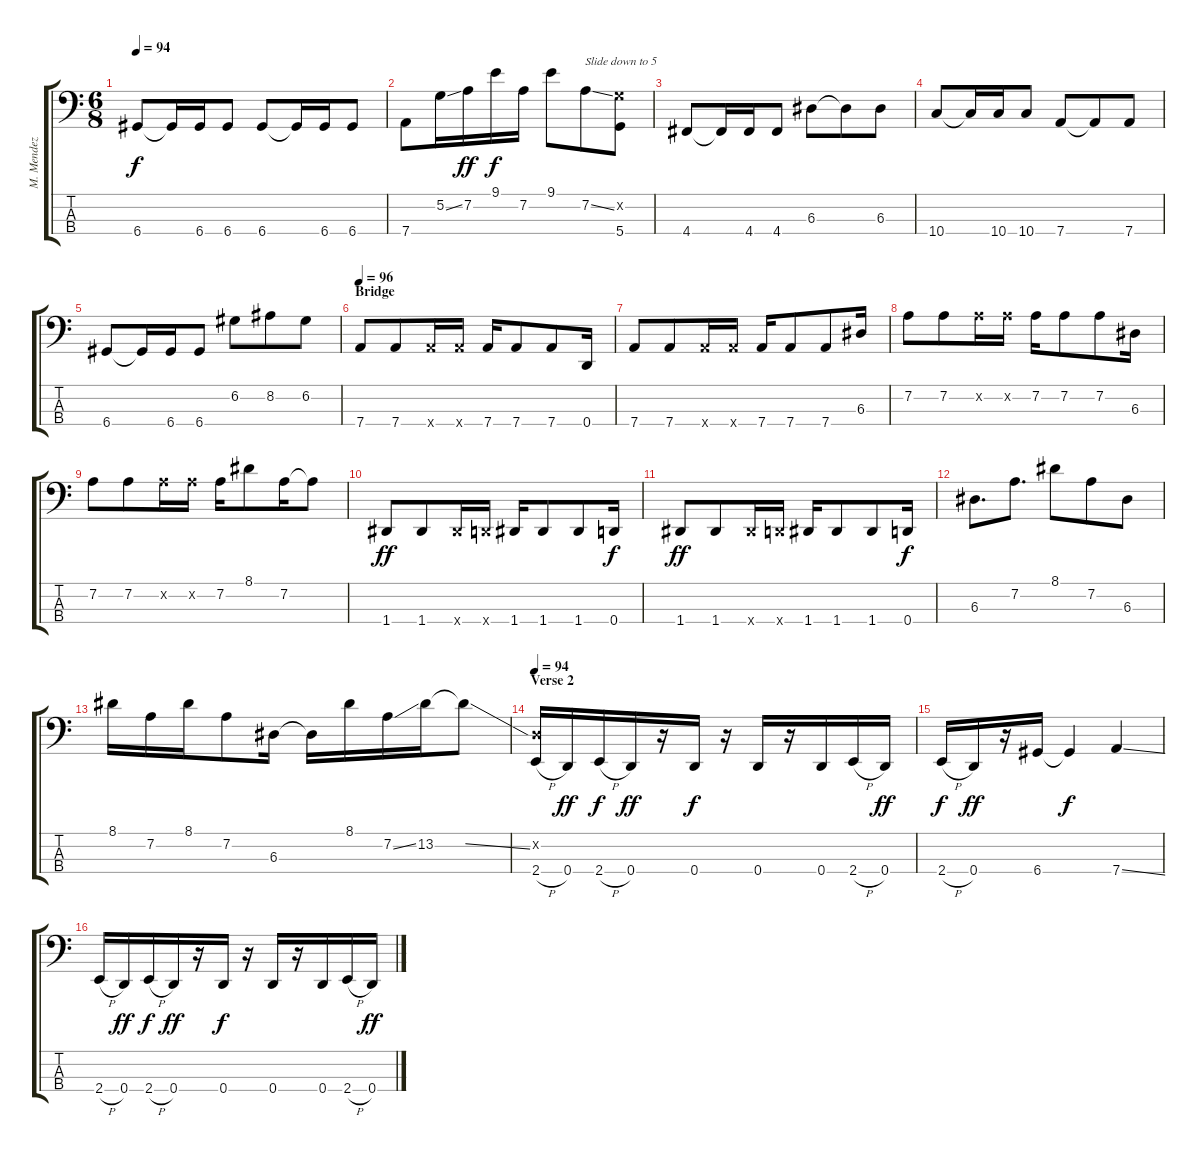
\track ("M. Mendez" "M. Mendez") {instrument electricbassfinger}
\staff {score tabs}
\tuning (G2 D2 A1 D1) {hide}
\ts (6 8)
\tempo 94
\clef f4
\ks c
6.4.8{dy f} 6.4{t}.16 6.4.16 6.4.8 6.4.8 6.4{t}.16 6.4.16 6.4.8 |
7.4.8 5.2{ss}.16 7.2.16{dy ff} 9.1.16{dy f} 7.2.16 9.1.8 7.2{ss}.8{txt "Slide down to 5"} (5.2{x} 5.4).8 |
4.4.8 4.4{t}.16 4.4.16 4.4.8 6.3.8 6.3{t}.8 6.3.8 |
10.4.8 10.4{t}.16 10.4.16 10.4.8 7.4.8 7.4{t}.8 7.4.8 |
6.4.8 6.4{t}.16 6.4.16 6.4.8 6.2.8 8.2.8 6.2.8 |
\section ("" "Bridge")
\tempo 96
7.4.8 7.4.8 7.4{x}.16 7.4{x}.16 7.4.16 7.4.8 7.4.8 0.4.16 |
7.4.8 7.4.8 7.4{x}.16 7.4{x}.16 7.4.16 7.4.8 7.4.8 6.3.16 |
7.2.8 7.2.8 7.2{x}.16 7.2{x}.16 7.2.16 7.2.8 7.2.8 6.3.16 |
7.2.8 7.2.8 7.2{x}.16 7.2{x}.16 7.2.16 8.1.8 7.2.16 7.2{t}.8 |
1.4.8{dy ff} 1.4.8 1.4{x}.16 0.4{x}.16 1.4.16 1.4.8 1.4.8 0.4.16{dy f} |
1.4.8{dy ff} 1.4.8 1.4{x}.16 0.4{x}.16 1.4.16 1.4.8 1.4.8 0.4.16{dy f} |
6.3.8{d} 7.2.8{d} 8.1.8 7.2.8 6.3.8 |
8.1.16 7.2.16 8.1.16 7.2.8 6.3.16 6.3{t}.16 8.1.16 7.2{ss}.16 13.2.16 13.2{ss t}.8 |
\section ("" "Verse 2")
\tempo 94
(0.2{x} 2.4{h}).16 0.4.16{dy ff} 2.4{h}.16{dy f} 0.4.16{dy ff} r.16 0.4.16{dy f} r.16 0.4.16 r.16 0.4.16 2.4{h}.16 0.4.16{dy ff} |
2.4{h}.16{dy f} 0.4.16{dy ff} r.16 6.4.16 6.4{t}.4{dy f} 7.4{ss}.4 |
2.4{h}.16 0.4.16{dy ff} 2.4{h}.16{dy f} 0.4.16{dy ff} r.16 0.4.16{dy f} r.16 0.4.16 r.16 0.4.16 2.4{h}.16 0.4.16{dy ff}
